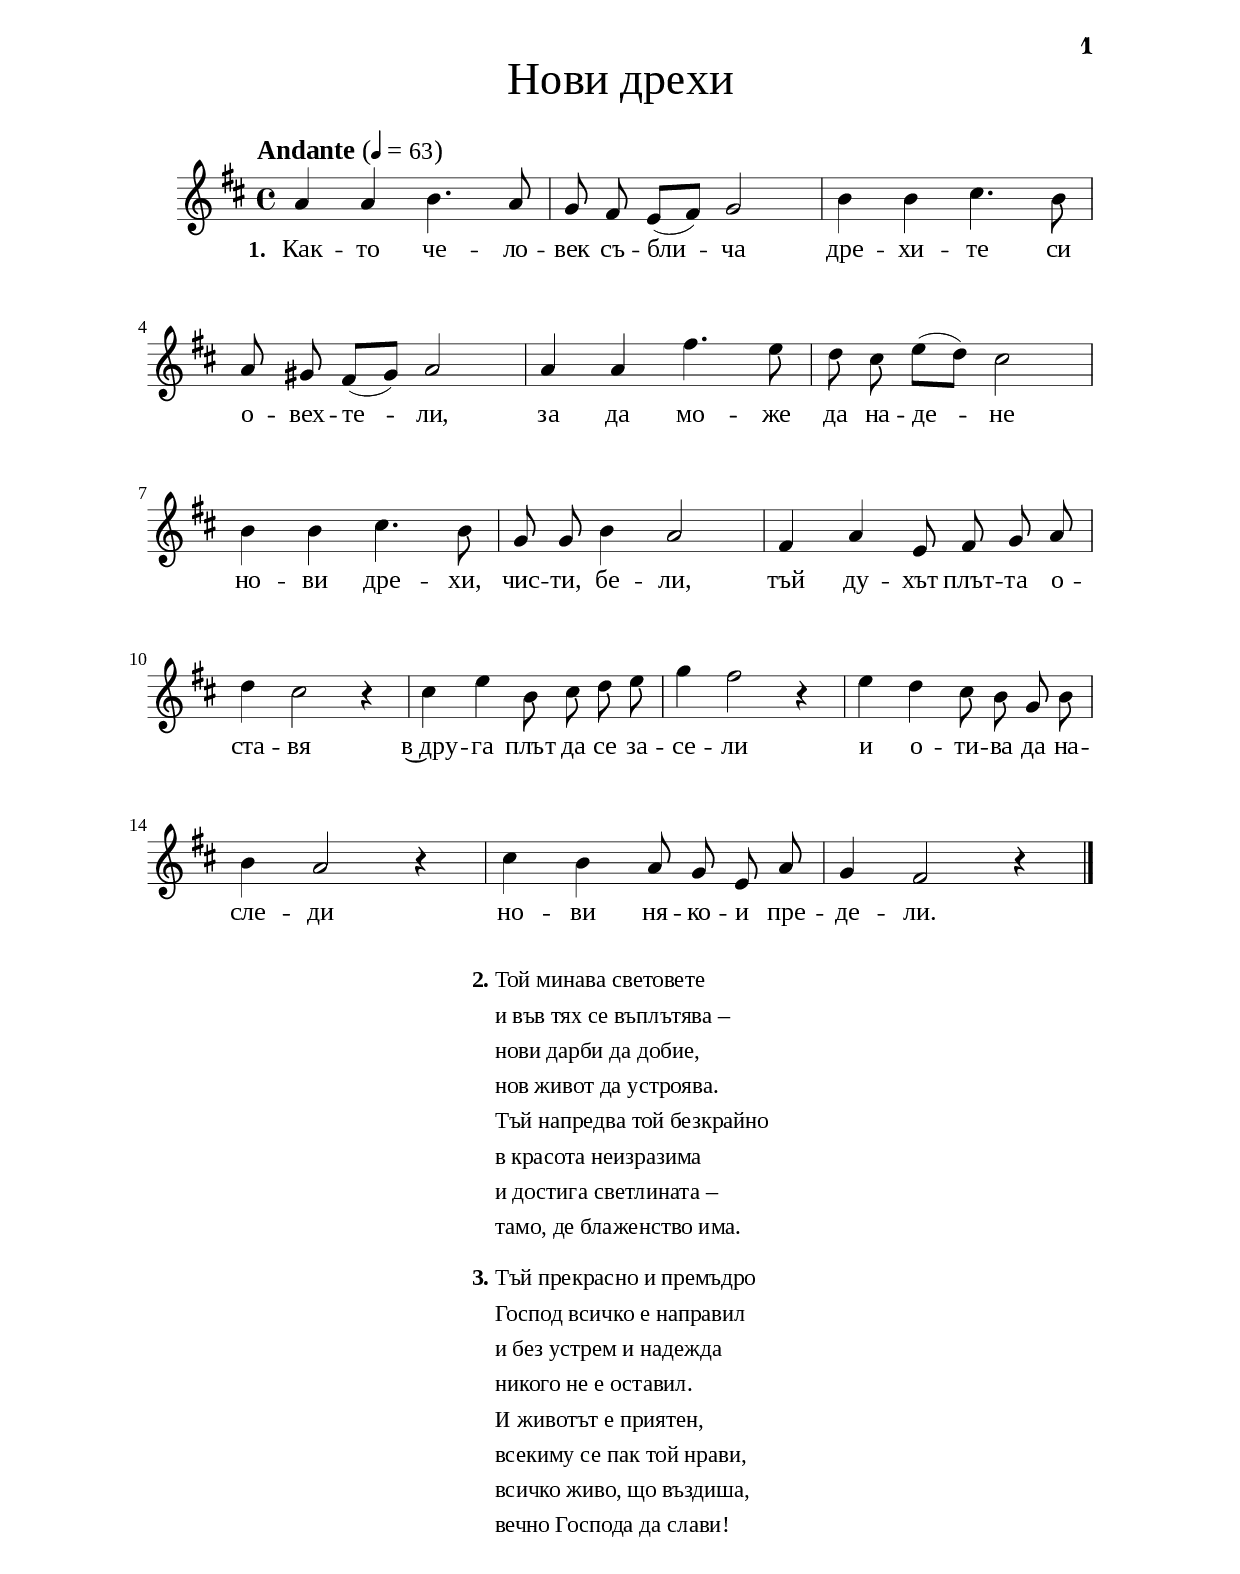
\version "2.24.4"

% include paper part and global functions
\include "include/globals.ily"

\bookpart {
  \label #'ref062
  \tocItem \markup "Нови дрехи"
  \include "include/bookpart-paper.ily"
  \score {
    \include "include/score-layout.ily"

    \new Voice \absolute  {
      \clef treble
      \key d \major
      \time 4/4
      \tempoFunc "Andante" 4 "63"
      \autoBeamOff
      a'4 a' b'4. a'8 | g'8 fis' e' ( [ fis' ] ) g'2 | b'4 b' cis''4. b'8 | \break
      a'8 gis'  fis' ([ gis'] )  a'2 | a'4 a' fis''4. e''8 | d''8 cis''  e'' ( [ d''] ) cis''2 \break |
      b'4 b' cis''4. b'8 | g'8 g'  b'4  a'2 | fis'4 a' e'8 fis' g' a' \break |
      d''4 cis''2 r4 | cis''4 e'' b'8 cis'' d'' e'' | g''4 fis''2 r4 | e''4 d'' cis''8 b' g' b' | \break  b'4 a'2 r4 | cis''4 b'  a'8 g' e' a' | g'4 fis'2 r4 \break | \bar "|."
    }

    \addlyrics {
      \set stanza = "1. " Как -- то че -- ло -- век съ -- бли -- ча дре -- хи -- те си
      о -- вех -- те -- ли, за да мо -- же да на  -- де -- не
      но -- ви дре -- хи, чис -- ти, бе -- ли, тъй ду -- хът плът -- та о --
      ста -- вя в~дру -- га плът да се за -- се -- ли и о --
      ти -- ва да на -- сле -- ди но -- ви ня -- ко -- и пре -- де -- ли.
    }

    \header {
      title = \titleFunc #'ref_desc_2 "Нови дрехи" "Novi drehi"
    }

    \midi{}

  } % score


  \markup \abs-fontsize #11 \override #`(baseline-skip . ,bgCoupletBaselineSkip){
    \fill-line {
      \column {
        \line {
          \bold "2."
          \column {
            "Той минава световете"
            "и във тях се въплътява –"
            "нови дарби да добие,"
            "нов живот да устроява."
            "Тъй напредва той безкрайно"
            "в красота неизразима"
            "и достига светлината –"
            "тамо, де блаженство има."
          }
        }
        \vspace #1
        \line {
          \bold "3."
          \column {
            "Тъй прекрасно и премъдро"
            "Господ всичко е направил"
            "и без устрем и надежда"
            "никого не е оставил."
            "И животът е приятен,"
            "всекиму се пак той нрави,"
            "всичко живо, що въздиша,"
            "вечно Господа да слави!"
          }
        }

      }
    }
  }


} % bookpart
